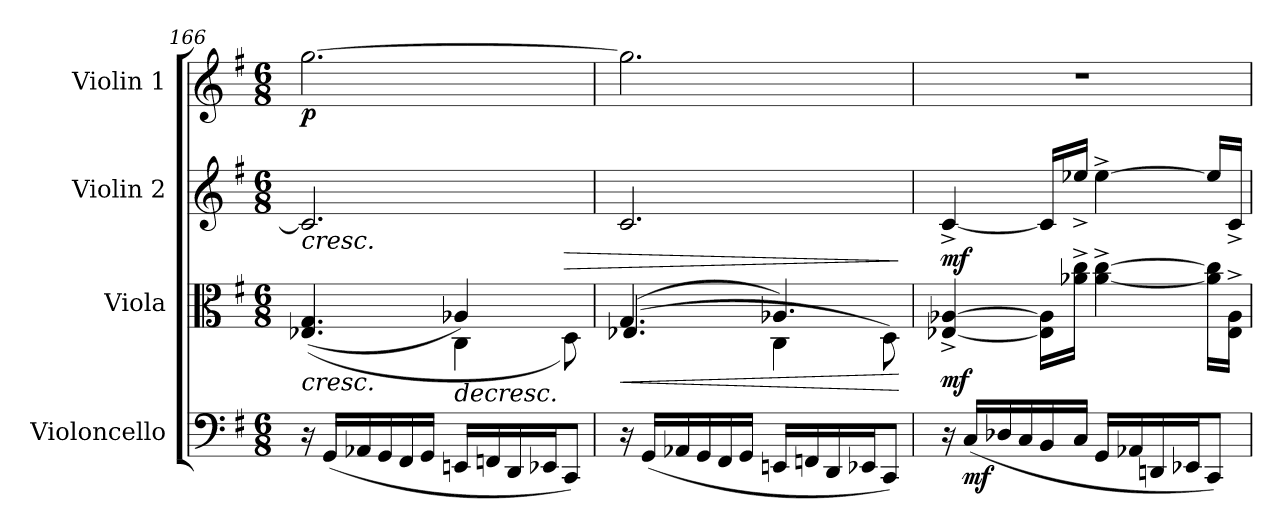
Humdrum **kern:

**kern	**dynam	**kern	**dynam	**kern	**dynam	**kern	**dynam
*part4	*part4	*part3	*part3	*part2	*part2	*part1	*part1
*staff4	*staff4	*staff3	*staff3	*staff2	*staff2	*staff1	*staff1
*I"Violoncello	*	*I"Viola	*	*I"Violin 2	*	*I"Violin 1	*
*I'Vc	*	*I'Vla	*	*I'Vln	*	*I'Vln	*
*clefF4	*	*clefC3	*	*clefG2	*	*clefG2	*
*k[f#]	*	*k[f#]	*	*k[f#]	*	*k[f#]	*
*M6/8	*	*M6/8	*	*M6/8	*	*M6/8	*
=166	=166	=166	=166	=166	=166	=166	=166
!	!	!	!LO:HP:b	!	!LO:HP:b	!	!LO:DY:b
*	*	*^	*	*^	*	*	*
16r	.	(>(<4.E-X/ 4.G/	4.ryy	<	2.c/]	4.ryy	<	[2.gg\	p
(16GG/LL	.	.	.	.	.	.	.	.	.
16AA-X/	.	.	.	.	.	.	.	.	.
16GG/	.	.	.	.	.	.	.	.	.
16FF#/	.	.	.	.	.	.	.	.	.
16GG/JJ	.	.	.	.	.	.	.	.	.
!	!	!	!	!LO:HP:b	!	!	!	!	!
16EEn/LL	.	4A-X/)	4C\	>	.	4ryy	.	.	.
16FFn/	.	.	.	.	.	.	.	.	.
16DD/	.	.	.	.	.	.	.	.	.
16EE-X/J	.	.	.	.	.	.	.	.	.
!	!	!	!	!	!	!	!LO:HP:b	!	!
8CC/J)	.	8ryy	8D\)	.	.	8ryy	>	.	.
*	*	*v	*v	*	*	*	*	*	*
*	*	*	*	*v	*v	*	*	*
.	.	.	[	.	.	.	.
!!LO:LB:g=z
=167	=167	=167	=167	=167	=167	=167	=167
!	!	!	!LO:HP:b	!	!	!	!
*	*	*^	*	*^	*	*	*
16r	.	(4.G/	(<4.E-X/	<	2.c/	4.ryy	.	2.gg\]	.
(16GG/LL	.	.	.	.	.	.	.	.	.
16AA-X/	.	.	.	.	.	.	.	.	.
16GG/	.	.	.	.	.	.	.	.	.
16FF#/	.	.	.	.	.	.	.	.	.
16GG/JJ	.	.	.	.	.	.	.	.	.
16EEn/LL	.	4.A-X/)	4C\	]	.	4ryy	.	.	.
16FFn/	.	.	.	.	.	.	.	.	.
16DD/	.	.	.	.	.	.	.	.	.
16EE-X/J	.	.	.	.	.	.	.	.	.
8CC/J)	.	.	8D\)	.	.	8ryy	[	.	.
*	*	*v	*v	*	*	*	*	*	*
*	*	*	*	*v	*v	*	*	*
.	.	.	[	.	]	.	.
=168	=168	=168	=168	=168	=168	=168	=168
!	!	!	!LO:DY:b	!	!LO:DY:b	!	!
16r	.	[4E-X/^ [4A-X/^	mf	[4c^/	mf	2.r	.
!	!LO:DY:b	!	!	!	!	!	!
(16C/LL	mf	.	.	.	.	.	.
16D-X/	.	.	.	.	.	.	.
16C/	.	.	.	.	.	.	.
16BB/	.	16E-\] 16A-\]LL	.	16c/LL]	.	.	.
16C/JJ	.	16a-X\^ 16cc\^JJ	.	16ee-X^/JJ	.	.	.
16GG/LL	.	[4a-\^ [4cc\^	.	[4ee-^\	.	.	.
16AA-X/	.	.	.	.	.	.	.
16DDn/	.	.	.	.	.	.	.
16EE-X/J	.	.	.	.	.	.	.
8CC/J)	.	16a-\] 16cc\]LL	.	16ee-/LL]	.	.	.
.	.	16E-\^ 16A-\^JJ	.	16c^/JJ	.	.	.
=	=	=	=	=	=	=	=
*-	*-	*-	*-	*-	*-	*-	*-
